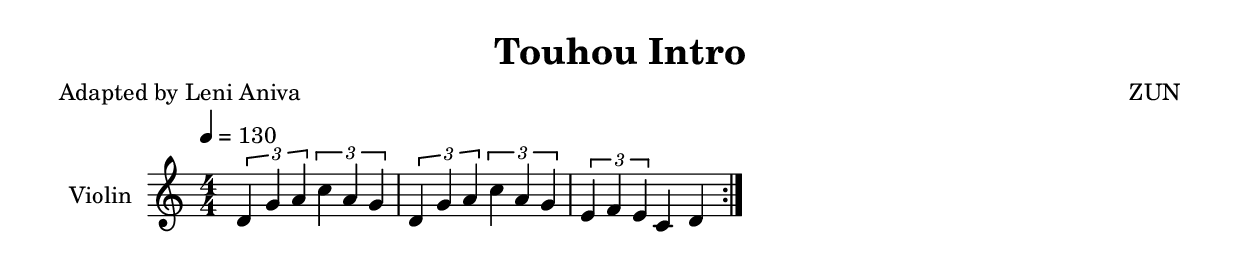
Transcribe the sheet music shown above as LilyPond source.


\version "2.24.0"
\language "english"
\header {
	title = "Touhou Intro"
	composer = "ZUN"
	poet = "Adapted by Leni Aniva"
}
violin = \new Staff \with {
	instrumentName = "Violin"
	shortInstrumentName = "V."
	midiInstrument = "violin"
}
\fixed c' {
	\tempo 4 = 130
	\numericTimeSignature
	\time 4/4

	\repeat volta 2 {
		\tuplet 3/2 { d4 g a } \tuplet 3/2 { c' a g } |
		\tuplet 3/2 { d4 g a } \tuplet 3/2 { c' a g } |
		\tuplet 3/2 { e4 f e } c4 d4 |
	}
}
\score {
	\violin
	\layout {
		\context {
			\Score
		}
	}
}
\score {
	\unfoldRepeats {
		\violin
	}
	\midi {  }
}
